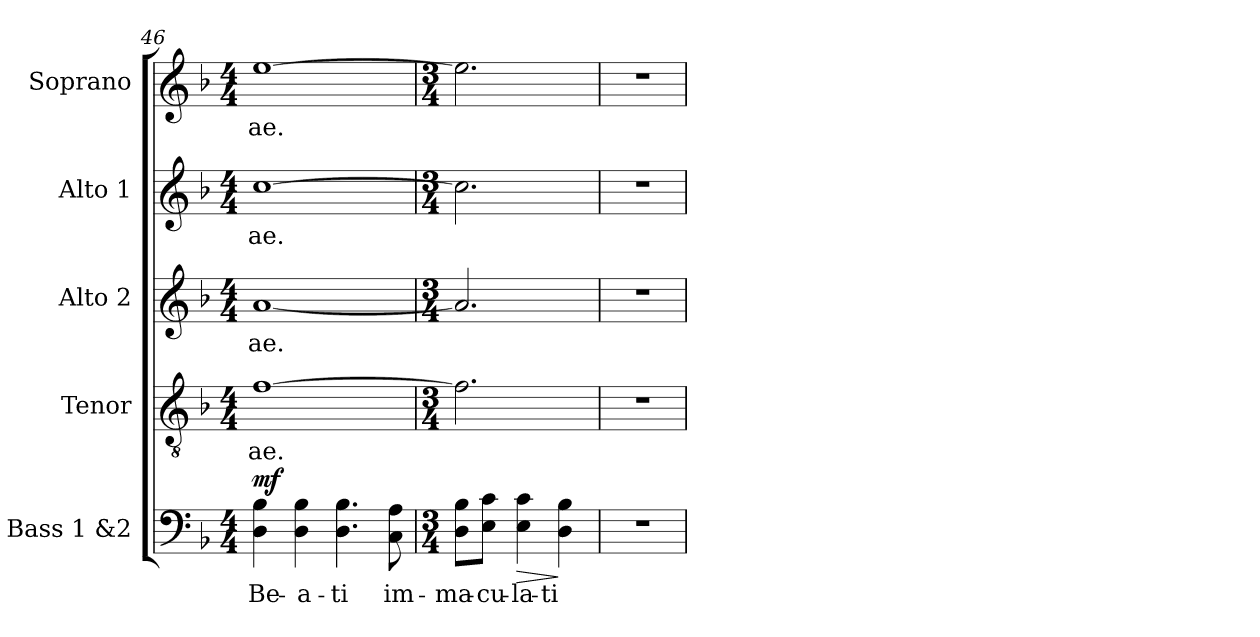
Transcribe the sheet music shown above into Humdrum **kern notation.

**kern	**text	**dynam	**kern	**text	**kern	**text	**kern	**text	**kern	**text
*part5	*part5	*part5	*part4	*part4	*part3	*part3	*part2	*part2	*part1	*part1
*staff5	*staff5	*staff5	*staff4	*staff4	*staff3	*staff3	*staff2	*staff2	*staff1	*staff1
*I"Bass 1 &2	*	*	*I"Tenor	*	*I"Alto 2	*	*I"Alto 1	*	*I"Soprano	*
*I'B	*	*	*I'T	*	*I'A2	*	*I'A1	*	*I'S	*
*clefF4	*	*	*clefGv2	*	*clefG2	*	*clefG2	*	*clefG2	*
*k[b-]	*	*	*k[b-]	*	*k[b-]	*	*k[b-]	*	*k[b-]	*
*F:	*	*	*F:	*	*F:	*	*F:	*	*F:	*
*M4/4	*	*	*M4/4	*	*M4/4	*	*M4/4	*	*M4/4	*
=46	=46	=46	=46	=46	=46	=46	=46	=46	=46	=46
!	!LO:LY:b	!LO:DY:a	!	!LO:LY:b	!	!LO:LY:b:cj	!	!LO:LY:b	!	!LO:LY:b
4B-\ 4D\	Be-	mf	[>1f	-ae.	[<1a	-ae.	[>1cc	-ae.	[>1ee	-ae.
!	!LO:LY:b	!	!	!	!	!	!	!	!	!
4B-\ 4D\	-a-	.	.	.	.	.	.	.	.	.
!	!LO:LY:b	!	!	!	!	!	!	!	!	!
4.B-\ 4.D\	-ti	.	.	.	.	.	.	.	.	.
!	!LO:LY:b	!	!	!	!	!	!	!	!	!
8A\ 8C\	im-	.	.	.	.	.	.	.	.	.
=47	=47	=47	=47	=47	=47	=47	=47	=47	=47	=47
*M3/4	*	*	*M3/4	*	*M3/4	*	*M3/4	*	*M3/4	*
!	!LO:LY:b	!	!	!LO:LY:b	!	!LO:LY:b:cj	!	!LO:LY:b	!	!LO:LY:b
8B-\ 8D\L	-ma-	.	2.f\]	.	2.a/]	.	2.cc\]	.	2.ee\]	.
!	!LO:LY:b	!	!	!	!	!	!	!	!	!
8c\ 8E\J	-cu-	.	.	.	.	.	.	.	.	.
!	!LO:LY:b	!LO:HP:b	!	!	!	!	!	!	!	!
4c\ 4E\	-la-	>	.	.	.	.	.	.	.	.
!	!LO:LY:b	!	!	!	!	!	!	!	!	!
4B-\ 4D\	-ti	]	.	.	.	.	.	.	.	.
=48	=48	=48	=48	=48	=48	=48	=48	=48	=48	=48
2.r	.	.	2.r	.	2.r	.	2.r	.	2.r	.
=	=	=	=	=	=	=	=	=	=	=
*-	*-	*-	*-	*-	*-	*-	*-	*-	*-	*-
